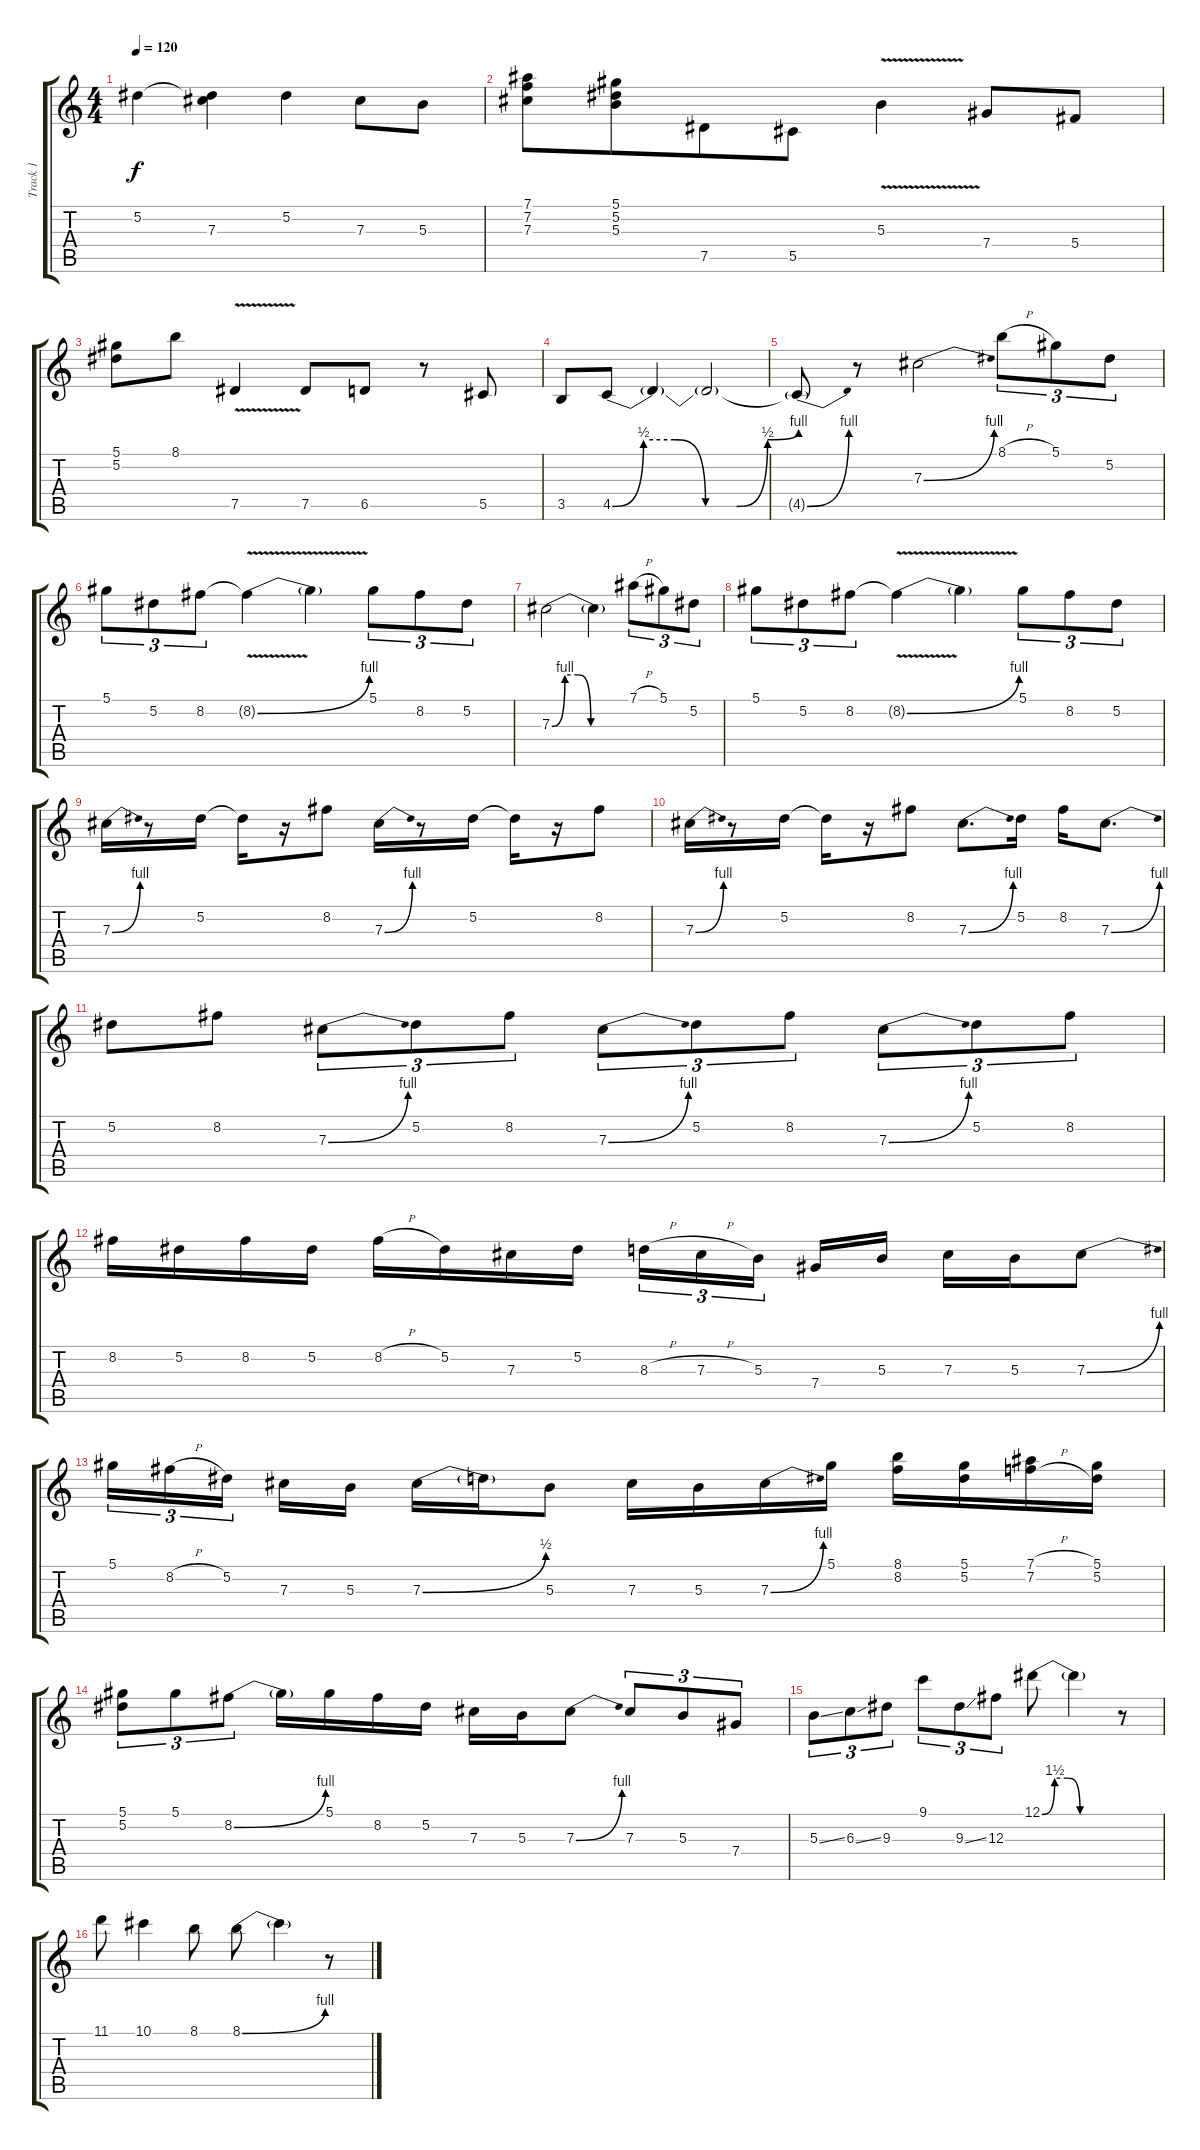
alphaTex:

\track ("Track 1" "Track 1") {instrument overdrivenguitar}
\staff {score tabs}
\tuning (Eb4 Bb3 Gb3 Db3 Ab2 Eb2) {hide}
\ts (4 4)
\tempo 120
\clef g2
\ks c
5.2.4{dy f} (5.2{t} 7.3).4 5.2.4 7.3.8 5.3.8 |
(7.1 7.2 7.3).8 (5.1 5.2 5.3).8{beam merge} 7.5.8 5.5.8 5.3{v}.4 7.4.8 5.4.8 |
(5.1 5.2).8 8.1.8 7.5{v}.4 7.5.8 6.5.8 r.8 5.5.8 |
3.5.8 4.5{be (custom 0 0 10 2 20 2 30 0 40 0 50 2 60 4)}.8 4.5{t}.4 4.5{t}.2 |
4.5{be (bend 0 0 60 4) t}.8 r.8 7.3{be (bend 0 0 60 4)}.2 8.1{h}.8{tu (3 2)} 5.1.8{tu (3 2) beam merge} 5.2.8{tu (3 2)} |
5.1.8{tu (3 2)} 5.2.8{tu (3 2)} 8.2.8{tu (3 2)} 8.2{be (bend 0 0 60 4) v t}.4 8.2{t}.4{beam merge} 5.1.8{tu (3 2)} 8.2.8{tu (3 2)} 5.2.8{tu (3 2)} |
7.3{be (custom 0 0 10 4 20 4 30 0 60 0)}.2 7.3{t}.4 7.1{h}.8{tu (3 2)} 5.1.8{tu (3 2)} 5.2.8{tu (3 2)} |
5.1.8{tu (3 2)} 5.2.8{tu (3 2)} 8.2.8{tu (3 2)} 8.2{be (bend 0 0 60 4) v t}.4 8.2{t}.4{beam merge} 5.1.8{tu (3 2)} 8.2.8{tu (3 2)} 5.2.8{tu (3 2)} |
7.3{be (bend 0 0 60 4)}.16 r.8 5.2.16 5.2{t}.16 r.16 8.2.8 7.3{be (bend 0 0 60 4)}.16 r.8 5.2.16 5.2{t}.16 r.16 8.2.8 |
7.3{be (bend 0 0 60 4)}.16 r.8 5.2.16 5.2{t}.16 r.16 8.2.8 7.3{be (bend 0 0 60 4)}.8{d} 5.2.16 8.2.16 7.3{be (bend 0 0 60 4)}.8{d} |
5.2.8 8.2.8 7.3{be (bend 0 0 60 4)}.8{tu (3 2)} 5.2.8{tu (3 2)} 8.2.8{tu (3 2)} 7.3{be (bend 0 0 60 4)}.8{tu (3 2)} 5.2.8{tu (3 2)} 8.2.8{tu (3 2)} 7.3{be (bend 0 0 60 4)}.8{tu (3 2)} 5.2.8{tu (3 2)} 8.2.8{tu (3 2)} |
8.2.16 5.2.16 8.2.16 5.2.16 8.2{h}.16 5.2.16 7.3.16 5.2.16 8.3{h}.16{tu (3 2)} 7.3{h}.16{tu (3 2)} 5.3.16{tu (3 2) beam splitsecondary} 7.4.16 5.3.16 7.3.16{beam merge} 5.3.16 7.3{be (bend 0 0 60 4)}.8 |
5.1.16{tu (3 2)} 8.2{h}.16{tu (3 2)} 5.2.16{tu (3 2) beam splitsecondary} 7.3.16 5.3.16 7.3{be (bend 0 0 60 2)}.16 7.3{t}.16 5.3.8 7.3.16 5.3.16 7.3{be (bend 0 0 60 4)}.16 5.1.16 (8.1 8.2).16 (5.1 5.2).16 (7.1{h} 7.2{h}).16 (5.1 5.2).16 |
(5.1 5.2).8{tu (3 2)} 5.1.8{tu (3 2)} 8.2{be (bend 0 0 60 4)}.8{tu (3 2)} 8.2{t}.16 5.1.16 8.2.16 5.2.16 7.3.16 5.3.16 7.3{be (bend 0 0 60 4)}.8 7.3.8{tu (3 2)} 5.3.8{tu (3 2)} 7.4.8{tu (3 2)} |
5.3{ss}.8{tu (3 2)} 6.3{ss}.8{tu (3 2)} 9.3.8{tu (3 2)} 9.1.8{tu (3 2)} 9.3{ss}.8{tu (3 2)} 12.3.8{tu (3 2)} 12.1{be (custom 0 0 10 6 20 6 30 0 60 0)}.8 12.1{t}.4 r.8 |
11.1.8 10.1.4 8.1.8 8.1{be (bend 0 0 60 4)}.8 8.1{t}.4 r.8
